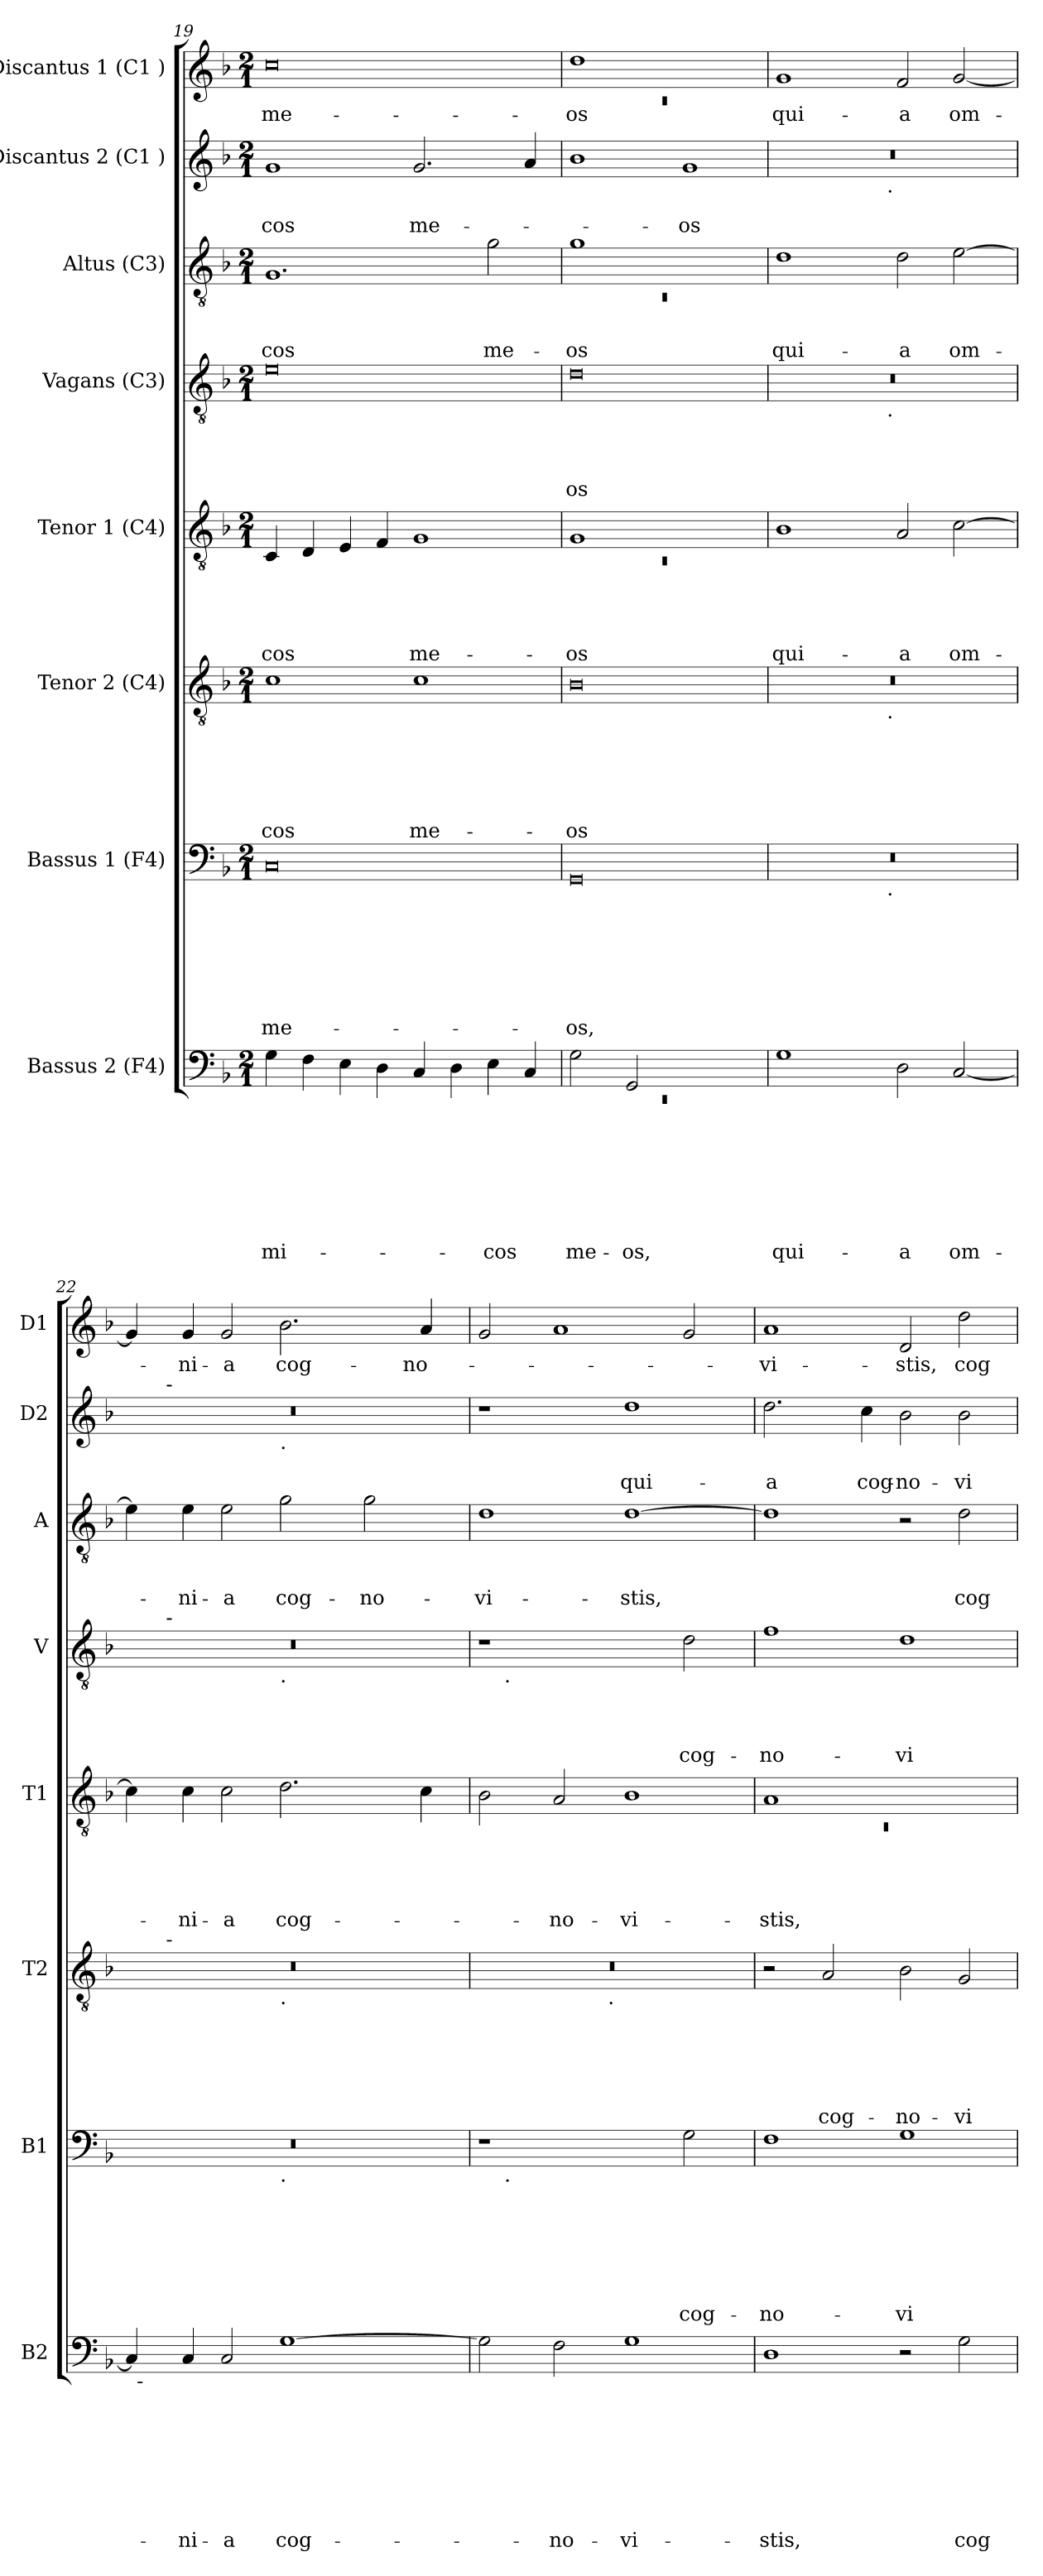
**kern	**text	**text	**text	**text	**text	**text	**text	**text	**kern	**text	**text	**text	**text	**text	**text	**text	**kern	**text	**text	**text	**text	**text	**text	**kern	**text	**text	**text	**text	**text	**kern	**text	**text	**text	**text	**kern	**text	**text	**text	**kern	**text	**text	**kern	**text
*part8	*part8	*part8	*part8	*part8	*part8	*part8	*part8	*part8	*part7	*part7	*part7	*part7	*part7	*part7	*part7	*part7	*part6	*part6	*part6	*part6	*part6	*part6	*part6	*part5	*part5	*part5	*part5	*part5	*part5	*part4	*part4	*part4	*part4	*part4	*part3	*part3	*part3	*part3	*part2	*part2	*part2	*part1	*part1
*staff8	*staff8	*staff8	*staff8	*staff8	*staff8	*staff8	*staff8	*staff8	*staff7	*staff7	*staff7	*staff7	*staff7	*staff7	*staff7	*staff7	*staff6	*staff6	*staff6	*staff6	*staff6	*staff6	*staff6	*staff5	*staff5	*staff5	*staff5	*staff5	*staff5	*staff4	*staff4	*staff4	*staff4	*staff4	*staff3	*staff3	*staff3	*staff3	*staff2	*staff2	*staff2	*staff1	*staff1
*I"Bassus 2 (F4)	*	*	*	*	*	*	*	*	*I"Bassus 1 (F4)	*	*	*	*	*	*	*	*I"Tenor 2 (C4)	*	*	*	*	*	*	*I"Tenor 1 (C4)	*	*	*	*	*	*I"Vagans (C3)	*	*	*	*	*I"Altus (C3)	*	*	*	*I"Discantus 2 (C1 )	*	*	*I"Discantus 1 (C1 )	*
*I'B2	*	*	*	*	*	*	*	*	*I'B1	*	*	*	*	*	*	*	*I'T2	*	*	*	*	*	*	*I'T1	*	*	*	*	*	*I'V	*	*	*	*	*I'A	*	*	*	*I'D2	*	*	*I'D1	*
*clefF4	*	*	*	*	*	*	*	*	*clefF4	*	*	*	*	*	*	*	*clefGv2	*	*	*	*	*	*	*clefGv2	*	*	*	*	*	*clefGv2	*	*	*	*	*clefGv2	*	*	*	*clefG2	*	*	*clefG2	*
*k[b-]	*	*	*	*	*	*	*	*	*k[b-]	*	*	*	*	*	*	*	*k[b-]	*	*	*	*	*	*	*k[b-]	*	*	*	*	*	*k[b-]	*	*	*	*	*k[b-]	*	*	*	*k[b-]	*	*	*k[b-]	*
*F:	*	*	*	*	*	*	*	*	*F:	*	*	*	*	*	*	*	*F:	*	*	*	*	*	*	*F:	*	*	*	*	*	*F:	*	*	*	*	*F:	*	*	*	*F:	*	*	*F:	*
*M2/1	*	*	*	*	*	*	*	*	*M2/1	*	*	*	*	*	*	*	*M2/1	*	*	*	*	*	*	*M2/1	*	*	*	*	*	*M2/1	*	*	*	*	*M2/1	*	*	*	*M2/1	*	*	*M2/1	*
=19	=19	=19	=19	=19	=19	=19	=19	=19	=19	=19	=19	=19	=19	=19	=19	=19	=19	=19	=19	=19	=19	=19	=19	=19	=19	=19	=19	=19	=19	=19	=19	=19	=19	=19	=19	=19	=19	=19	=19	=19	=19	=19	=19
!	!	!	!	!	!	!	!	!LO:LY:b	!	!	!	!	!	!	!	!LO:LY:b:rj	!	!	!	!	!	!	!LO:LY:b	!	!	!	!	!	!LO:LY:b	!	!	!	!	!	!	!	!	!LO:LY:b	!	!	!LO:LY:b	!	!LO:LY:b:rj
4G\	.	.	.	.	.	.	.	-mi-	0C	.	.	.	.	.	.	me-	1c	.	.	.	.	.	-cos	4C/	.	.	.	.	-cos	0e	.	.	.	.	1.G	.	.	-cos	1g	.	-cos	0cc	me-
4F\	.	.	.	.	.	.	.	.	.	.	.	.	.	.	.	.	.	.	.	.	.	.	.	4D/	.	.	.	.	.	.	.	.	.	.	.	.	.	.	.	.	.	.	.
4E\	.	.	.	.	.	.	.	.	.	.	.	.	.	.	.	.	.	.	.	.	.	.	.	4E/	.	.	.	.	.	.	.	.	.	.	.	.	.	.	.	.	.	.	.
4D\	.	.	.	.	.	.	.	.	.	.	.	.	.	.	.	.	.	.	.	.	.	.	.	4F/	.	.	.	.	.	.	.	.	.	.	.	.	.	.	.	.	.	.	.
!	!	!	!	!	!	!	!	!	!	!	!	!	!	!	!	!	!	!	!	!	!	!	!LO:LY:b	!	!	!	!	!	!LO:LY:b	!	!	!	!	!	!	!	!	!	!	!	!LO:LY:b	!	!
4C/	.	.	.	.	.	.	.	.	.	.	.	.	.	.	.	.	1c	.	.	.	.	.	me-	1G	.	.	.	.	me-	.	.	.	.	.	.	.	.	.	2.g/	.	me-	.	.
4D\	.	.	.	.	.	.	.	.	.	.	.	.	.	.	.	.	.	.	.	.	.	.	.	.	.	.	.	.	.	.	.	.	.	.	.	.	.	.	.	.	.	.	.
!	!	!	!	!	!	!	!	!LO:LY:b	!	!	!	!	!	!	!	!	!	!	!	!	!	!	!	!	!	!	!	!	!	!	!	!	!	!	!	!	!	!LO:LY:b	!	!	!	!	!
4E\	.	.	.	.	.	.	.	-cos	.	.	.	.	.	.	.	.	.	.	.	.	.	.	.	.	.	.	.	.	.	.	.	.	.	.	2g\	.	.	me-	.	.	.	.	.
4C/	.	.	.	.	.	.	.	.	.	.	.	.	.	.	.	.	.	.	.	.	.	.	.	.	.	.	.	.	.	.	.	.	.	.	.	.	.	.	4a/	.	.	.	.
=20	=20	=20	=20	=20	=20	=20	=20	=20	=20	=20	=20	=20	=20	=20	=20	=20	=20	=20	=20	=20	=20	=20	=20	=20	=20	=20	=20	=20	=20	=20	=20	=20	=20	=20	=20	=20	=20	=20	=20	=20	=20	=20	=20
*^	*	*	*	*	*	*	*	*	*	*	*	*	*	*	*	*	*	*	*	*	*	*	*	*^	*	*	*	*	*	*	*	*	*	*	*^	*	*	*	*	*	*	*^	*
!	!LO:N:vis=1	!	!	!	!	!	!	!	!LO:LY:b	!	!	!	!	!	!	!	!LO:LY:b	!	!	!	!	!	!	!LO:LY:b:rj	!	!LO:N:vis=1	!	!	!	!	!LO:LY:b	!	!	!	!	!LO:LY:b:rj	!	!LO:N:vis=1	!	!	!LO:LY:b	!	!	!	!	!LO:N:vis=1	!LO:LY:b
2G\	0rEE	.	.	.	.	.	.	.	me-	0GG	.	.	.	.	.	.	-os,	0B-	.	.	.	.	.	-os	1G	0rC	.	.	.	.	-os	0d	.	.	.	-os	1g	0rC	.	.	-os	1b-	.	.	1dd	0rc	-os
!	!	!	!	!	!	!	!	!	!LO:LY:b	!	!	!	!	!	!	!	!	!	!	!	!	!	!	!	!	!	!	!	!	!	!	!	!	!	!	!	!	!	!	!	!	!	!	!	!	!	!
2GG/	.	.	.	.	.	.	.	.	-os,	.	.	.	.	.	.	.	.	.	.	.	.	.	.	.	.	.	.	.	.	.	.	.	.	.	.	.	.	.	.	.	.	.	.	.	.	.	.
!	!	!	!	!	!	!	!	!	!	!	!	!	!	!	!	!	!	!	!	!	!	!	!	!	!	!	!	!	!	!	!	!	!	!	!	!	!	!	!	!	!	!	!	!LO:LY:b	!	!	!
1ryy	.	.	.	.	.	.	.	.	.	.	.	.	.	.	.	.	.	.	.	.	.	.	.	.	1ryy	.	.	.	.	.	.	.	.	.	.	.	1ryy	.	.	.	.	1g	.	-os	1ryy	.	.
*v	*v	*	*	*	*	*	*	*	*	*	*	*	*	*	*	*	*	*	*	*	*	*	*	*	*v	*v	*	*	*	*	*	*	*	*	*	*	*v	*v	*	*	*	*	*	*	*v	*v	*
=21	=21	=21	=21	=21	=21	=21	=21	=21	=21	=21	=21	=21	=21	=21	=21	=21	=21	=21	=21	=21	=21	=21	=21	=21	=21	=21	=21	=21	=21	=21	=21	=21	=21	=21	=21	=21	=21	=21	=21	=21	=21	=21	=21
!	!	!	!	!	!	!	!	!LO:LY:b	!	!	!	!	!	!	!	!	!	!	!	!	!	!	!	!	!	!	!	!	!LO:LY:b	!	!	!	!	!	!	!	!	!LO:LY:b	!	!	!	!	!LO:LY:b
*	*	*	*	*	*	*	*	*	*^	*	*	*	*	*	*	*	*^	*	*	*	*	*	*	*	*	*	*	*	*	*^	*	*	*	*	*	*	*	*	*^	*	*	*	*
1G	.	.	.	.	.	.	.	qui-	0r	2ryy	.	.	.	.	.	.	.	0r	2ryy	.	.	.	.	.	.	1B-	.	.	.	.	qui-	0r	2ryy	.	.	.	.	1d	.	.	qui-	0r	2ryy	.	.	1g	qui-
.	.	.	.	.	.	.	.	.	.	4...ryy	.	.	.	.	.	.	.	.	4...ryy	.	.	.	.	.	.	.	.	.	.	.	.	.	4...ryy	.	.	.	.	.	.	.	.	.	4...ryy	.	.	.	.
!	!	!	!	!	!	!	!	!	!	!	!	!	!	!	!	!	!	!	!	!	!	!	!	!	!	!	!	!	!	!	!	!	!	!	!	!	!	!	!	!	!	!	!LO:TX:b:t=.	!	!	!	!
!	!	!	!	!	!	!	!	!	!	!	!	!	!	!	!	!	!	!	!	!	!	!	!	!	!	!	!	!	!	!	!	!	!LO:TX:b:t=.	!	!	!	!	!	!	!	!	!	!	!	!	!	!
!	!	!	!	!	!	!	!	!	!	!	!	!	!	!	!	!	!	!	!LO:TX:b:t=.	!	!	!	!	!	!	!	!	!	!	!	!	!	!	!	!	!	!	!	!	!	!	!	!	!	!	!	!
!	!	!	!	!	!	!	!	!	!	!LO:TX:b:t=.	!	!	!	!	!	!	!	!	!	!	!	!	!	!	!	!	!	!	!	!	!	!	!	!	!	!	!	!	!	!	!	!	!	!	!	!	!
.	.	.	.	.	.	.	.	.	.	1ryy	.	.	.	.	.	.	.	.	1ryy	.	.	.	.	.	.	.	.	.	.	.	.	.	1ryy	.	.	.	.	.	.	.	.	.	1ryy	.	.	.	.
!	!	!	!	!	!	!	!	!LO:LY:b	!	!	!	!	!	!	!	!	!	!	!	!	!	!	!	!	!	!	!	!	!	!	!LO:LY:b	!	!	!	!	!	!	!	!	!	!LO:LY:b	!	!	!	!	!	!LO:LY:b
2D\	.	.	.	.	.	.	.	-a	.	.	.	.	.	.	.	.	.	.	.	.	.	.	.	.	.	2A/	.	.	.	.	-a	.	.	.	.	.	.	2d\	.	.	-a	.	.	.	.	2f/	-a
!	!	!	!	!	!	!	!	!LO:LY:b	!	!	!	!	!	!	!	!	!	!	!	!	!	!	!	!	!	!	!	!	!	!	!LO:LY:b	!	!	!	!	!	!	!	!	!	!LO:LY:b	!	!	!	!	!	!LO:LY:b
[>2C/	.	.	.	.	.	.	.	om-	.	.	.	.	.	.	.	.	.	.	.	.	.	.	.	.	.	[>2c\	.	.	.	.	om-	.	.	.	.	.	.	[>2e\	.	.	om-	.	.	.	.	[>2g/	om-
.	.	.	.	.	.	.	.	.	.	32ryy	.	.	.	.	.	.	.	.	32ryy	.	.	.	.	.	.	.	.	.	.	.	.	.	32ryy	.	.	.	.	.	.	.	.	.	32ryy	.	.	.	.
!!LO:PB:g=z
=22	=22	=22	=22	=22	=22	=22	=22	=22	=22	=22	=22	=22	=22	=22	=22	=22	=22	=22	=22	=22	=22	=22	=22	=22	=22	=22	=22	=22	=22	=22	=22	=22	=22	=22	=22	=22	=22	=22	=22	=22	=22	=22	=22	=22	=22	=22	=22
*^	*	*	*	*	*	*	*	*	*	*	*	*	*	*	*	*	*	*	*^	*	*	*	*	*	*	*	*	*	*	*	*	*	*^	*	*	*	*	*	*	*	*	*	*^	*	*	*	*
4C/]	32ryy	.	.	.	.	.	.	.	.	0r	1ryy	.	.	.	.	.	.	.	0r	8.ryy	1ryy	.	.	.	.	.	.	4c\]	.	.	.	.	.	0r	8.ryy	1ryy	.	.	.	.	4e\]	.	.	.	0r	8.ryy	1ryy	.	.	4g/]	.
!	!LO:TX:b:t=-	!	!	!	!	!	!	!	!	!	!	!	!	!	!	!	!	!	!	!	!	!	!	!	!	!	!	!	!	!	!	!	!	!	!	!	!	!	!	!	!	!	!	!	!	!	!	!	!	!	!
.	1ryy	.	.	.	.	.	.	.	.	.	.	.	.	.	.	.	.	.	.	.	.	.	.	.	.	.	.	.	.	.	.	.	.	.	.	.	.	.	.	.	.	.	.	.	.	.	.	.	.	.	.
!	!	!	!	!	!	!	!	!	!	!	!	!	!	!	!	!	!	!	!	!	!	!	!	!	!	!	!	!	!	!	!	!	!	!	!	!	!	!	!	!	!	!	!	!	!	!LO:TX:a:t=-	!	!	!	!	!
!	!	!	!	!	!	!	!	!	!	!	!	!	!	!	!	!	!	!	!	!	!	!	!	!	!	!	!	!	!	!	!	!	!	!	!LO:TX:a:t=-	!	!	!	!	!	!	!	!	!	!	!	!	!	!	!	!
!	!	!	!	!	!	!	!	!	!	!	!	!	!	!	!	!	!	!	!	!LO:TX:a:t=-	!	!	!	!	!	!	!	!	!	!	!	!	!	!	!	!	!	!	!	!	!	!	!	!	!	!	!	!	!	!	!
.	.	.	.	.	.	.	.	.	.	.	.	.	.	.	.	.	.	.	.	1ryy	.	.	.	.	.	.	.	.	.	.	.	.	.	.	1ryy	.	.	.	.	.	.	.	.	.	.	1ryy	.	.	.	.	.
!	!	!	!	!	!	!	!	!	!LO:LY:b	!	!	!	!	!	!	!	!	!	!	!	!	!	!	!	!	!	!	!	!	!	!	!	!LO:LY:b	!	!	!	!	!	!	!	!	!	!	!LO:LY:b	!	!	!	!	!	!	!LO:LY:b
4C/	.	.	.	.	.	.	.	.	-ni-	.	.	.	.	.	.	.	.	.	.	.	.	.	.	.	.	.	.	4c\	.	.	.	.	-ni-	.	.	.	.	.	.	.	4e\	.	.	-ni-	.	.	.	.	.	4g/	-ni-
!	!	!	!	!	!	!	!	!	!LO:LY:b	!	!	!	!	!	!	!	!	!	!	!	!	!	!	!	!	!	!	!	!	!	!	!	!LO:LY:b	!	!	!	!	!	!	!	!	!	!	!LO:LY:b	!	!	!	!	!	!	!LO:LY:b
2C/	.	.	.	.	.	.	.	.	-a	.	.	.	.	.	.	.	.	.	.	.	.	.	.	.	.	.	.	2c\	.	.	.	.	-a	.	.	.	.	.	.	.	2e\	.	.	-a	.	.	.	.	.	2g/	-a
!	!	!	!	!	!	!	!	!	!	!	!	!	!	!	!	!	!	!	!	!	!	!	!	!	!	!	!	!	!	!	!	!	!	!	!	!	!	!	!	!	!	!	!	!	!	!	!LO:TX:b:t=.	!	!	!	!
!	!	!	!	!	!	!	!	!	!	!	!	!	!	!	!	!	!	!	!	!	!	!	!	!	!	!	!	!	!	!	!	!	!	!	!	!LO:TX:b:t=.	!	!	!	!	!	!	!	!	!	!	!	!	!	!	!
!	!	!	!	!	!	!	!	!	!	!	!	!	!	!	!	!	!	!	!	!	!LO:TX:b:t=.	!	!	!	!	!	!	!	!	!	!	!	!	!	!	!	!	!	!	!	!	!	!	!	!	!	!	!	!	!	!
!	!	!	!	!	!	!	!	!	!	!	!LO:TX:b:t=.	!	!	!	!	!	!	!	!	!	!	!	!	!	!	!	!	!	!	!	!	!	!	!	!	!	!	!	!	!	!	!	!	!	!	!	!	!	!	!	!
!	!	!	!	!	!	!	!	!	!LO:LY:b	!	!	!	!	!	!	!	!	!	!	!	!	!	!	!	!	!	!	!	!	!	!	!	!LO:LY:b	!	!	!	!	!	!	!	!	!	!	!LO:LY:b	!	!	!	!	!	!	!LO:LY:b
[>1G	.	.	.	.	.	.	.	.	cog-	.	1ryy	.	.	.	.	.	.	.	.	.	1ryy	.	.	.	.	.	.	2.d\	.	.	.	.	cog-	.	.	1ryy	.	.	.	.	2g\	.	.	cog-	.	.	1ryy	.	.	2.b-\	cog-
.	2ryy	.	.	.	.	.	.	.	.	.	.	.	.	.	.	.	.	.	.	.	.	.	.	.	.	.	.	.	.	.	.	.	.	.	.	.	.	.	.	.	.	.	.	.	.	.	.	.	.	.	.
.	.	.	.	.	.	.	.	.	.	.	.	.	.	.	.	.	.	.	.	2ryy	.	.	.	.	.	.	.	.	.	.	.	.	.	.	2ryy	.	.	.	.	.	.	.	.	.	.	2ryy	.	.	.	.	.
!	!	!	!	!	!	!	!	!	!	!	!	!	!	!	!	!	!	!	!	!	!	!	!	!	!	!	!	!	!	!	!	!	!	!	!	!	!	!	!	!	!	!	!	!LO:LY:b	!	!	!	!	!	!	!
.	.	.	.	.	.	.	.	.	.	.	.	.	.	.	.	.	.	.	.	.	.	.	.	.	.	.	.	.	.	.	.	.	.	.	.	.	.	.	.	.	2g\	.	.	-no-	.	.	.	.	.	.	.
.	4...ryy	.	.	.	.	.	.	.	.	.	.	.	.	.	.	.	.	.	.	.	.	.	.	.	.	.	.	.	.	.	.	.	.	.	.	.	.	.	.	.	.	.	.	.	.	.	.	.	.	.	.
.	.	.	.	.	.	.	.	.	.	.	.	.	.	.	.	.	.	.	.	4ryy	.	.	.	.	.	.	.	.	.	.	.	.	.	.	4ryy	.	.	.	.	.	.	.	.	.	.	4ryy	.	.	.	.	.
!	!	!	!	!	!	!	!	!	!	!	!	!	!	!	!	!	!	!	!	!	!	!	!	!	!	!	!	!	!	!	!	!	!	!	!	!	!	!	!	!	!	!	!	!	!	!	!	!	!	!	!LO:LY:b
.	.	.	.	.	.	.	.	.	.	.	.	.	.	.	.	.	.	.	.	.	.	.	.	.	.	.	.	4c\	.	.	.	.	.	.	.	.	.	.	.	.	.	.	.	.	.	.	.	.	.	4a/	-no-
.	.	.	.	.	.	.	.	.	.	.	.	.	.	.	.	.	.	.	.	16ryy	.	.	.	.	.	.	.	.	.	.	.	.	.	.	16ryy	.	.	.	.	.	.	.	.	.	.	16ryy	.	.	.	.	.
=23	=23	=23	=23	=23	=23	=23	=23	=23	=23	=23	=23	=23	=23	=23	=23	=23	=23	=23	=23	=23	=23	=23	=23	=23	=23	=23	=23	=23	=23	=23	=23	=23	=23	=23	=23	=23	=23	=23	=23	=23	=23	=23	=23	=23	=23	=23	=23	=23	=23	=23	=23
!	!	!	!	!	!	!	!	!	!	!	!	!	!	!	!	!	!	!	!	!	!	!	!	!	!	!	!	!	!	!	!	!	!	!	!	!	!	!	!	!	!	!	!	!LO:LY:b	!	!	!	!	!	!	!
*v	*v	*	*	*	*	*	*	*	*	*	*	*	*	*	*	*	*	*	*	*v	*v	*	*	*	*	*	*	*	*	*	*	*	*	*	*v	*v	*	*	*	*	*	*	*	*	*v	*v	*v	*	*	*	*
2G\]	.	.	.	.	.	.	.	.	1r	8ryy	.	.	.	.	.	.	.	0r	2...ryy	.	.	.	.	.	.	2B-\	.	.	.	.	.	1r	8ryy	.	.	.	.	1d	.	.	-vi-	1r	.	.	2g/	.
!	!	!	!	!	!	!	!	!	!	!	!	!	!	!	!	!	!	!	!	!	!	!	!	!	!	!	!	!	!	!	!	!	!LO:TX:b:t=.	!	!	!	!	!	!	!	!	!	!	!	!	!
!	!	!	!	!	!	!	!	!	!	!LO:TX:b:t=.	!	!	!	!	!	!	!	!	!	!	!	!	!	!	!	!	!	!	!	!	!	!	!	!	!	!	!	!	!	!	!	!	!	!	!	!
.	.	.	.	.	.	.	.	.	.	1...ryy	.	.	.	.	.	.	.	.	.	.	.	.	.	.	.	.	.	.	.	.	.	.	1...ryy	.	.	.	.	.	.	.	.	.	.	.	.	.
!	!	!	!	!	!	!	!	!LO:LY:b	!	!	!	!	!	!	!	!	!	!	!	!	!	!	!	!	!	!	!	!	!	!	!LO:LY:b	!	!	!	!	!	!	!	!	!	!	!	!	!	!	!
2F\	.	.	.	.	.	.	.	-no-	.	.	.	.	.	.	.	.	.	.	.	.	.	.	.	.	.	2A/	.	.	.	.	-no-	.	.	.	.	.	.	.	.	.	.	.	.	.	1a	.
!	!	!	!	!	!	!	!	!	!	!	!	!	!	!	!	!	!	!	!LO:TX:b:t=.	!	!	!	!	!	!	!	!	!	!	!	!	!	!	!	!	!	!	!	!	!	!	!	!	!	!	!
.	.	.	.	.	.	.	.	.	.	.	.	.	.	.	.	.	.	.	1ryy	.	.	.	.	.	.	.	.	.	.	.	.	.	.	.	.	.	.	.	.	.	.	.	.	.	.	.
!	!	!	!	!	!	!	!	!LO:LY:b	!	!	!	!	!	!	!	!	!	!	!	!	!	!	!	!	!	!	!	!	!	!	!LO:LY:b	!	!	!	!	!	!	!	!	!	!LO:LY:b	!	!	!LO:LY:b	!	!
1G	.	.	.	.	.	.	.	-vi-	2ryy	.	.	.	.	.	.	.	.	.	.	.	.	.	.	.	.	1B-	.	.	.	.	-vi-	2ryy	.	.	.	.	.	[>1d	.	.	-stis,	1dd	.	qui-	.	.
!	!	!	!	!	!	!	!	!	!	!	!	!	!	!	!	!	!LO:LY:b	!	!	!	!	!	!	!	!	!	!	!	!	!	!	!	!	!	!	!	!LO:LY:b	!	!	!	!	!	!	!	!	!
.	.	.	.	.	.	.	.	.	2G\	.	.	.	.	.	.	.	cog-	.	.	.	.	.	.	.	.	.	.	.	.	.	.	2d\	.	.	.	.	cog-	.	.	.	.	.	.	.	2g/	.
.	.	.	.	.	.	.	.	.	.	.	.	.	.	.	.	.	.	.	16ryy	.	.	.	.	.	.	.	.	.	.	.	.	.	.	.	.	.	.	.	.	.	.	.	.	.	.	.
=24	=24	=24	=24	=24	=24	=24	=24	=24	=24	=24	=24	=24	=24	=24	=24	=24	=24	=24	=24	=24	=24	=24	=24	=24	=24	=24	=24	=24	=24	=24	=24	=24	=24	=24	=24	=24	=24	=24	=24	=24	=24	=24	=24	=24	=24	=24
*	*	*	*	*	*	*	*	*	*	*	*	*	*	*	*	*	*	*	*	*	*	*	*	*	*	*^	*	*	*	*	*	*	*	*	*	*	*	*	*	*	*	*	*	*	*	*
!	!	!	!	!	!	!	!	!LO:LY:b	!	!	!	!	!	!	!	!	!LO:LY:b	!	!	!	!	!	!	!	!	!	!LO:N:vis=1	!	!	!	!	!LO:LY:b	!	!	!	!	!	!LO:LY:b	!	!	!	!	!	!	!LO:LY:b	!	!LO:LY:b
*	*	*	*	*	*	*	*	*	*v	*v	*	*	*	*	*	*	*	*	*	*	*	*	*	*	*	*	*	*	*	*	*	*	*v	*v	*	*	*	*	*	*	*	*	*	*	*	*	*
*	*	*	*	*	*	*	*	*	*	*	*	*	*	*	*	*	*v	*v	*	*	*	*	*	*	*	*	*	*	*	*	*	*	*	*	*	*	*	*	*	*	*	*	*	*	*
1D	.	.	.	.	.	.	.	-stis,	1F	.	.	.	.	.	.	-no-	2r	.	.	.	.	.	.	1A	0rC	.	.	.	.	-stis,	1f	.	.	.	-no-	1d]	.	.	.	2.dd\	.	-a	1a	-vi-
!	!	!	!	!	!	!	!	!	!	!	!	!	!	!	!	!	!	!	!	!	!	!	!LO:LY:b	!	!	!	!	!	!	!	!	!	!	!	!	!	!	!	!	!	!	!	!	!
.	.	.	.	.	.	.	.	.	.	.	.	.	.	.	.	.	2A/	.	.	.	.	.	cog-	.	.	.	.	.	.	.	.	.	.	.	.	.	.	.	.	.	.	.	.	.
!	!	!	!	!	!	!	!	!	!	!	!	!	!	!	!	!	!	!	!	!	!	!	!	!	!	!	!	!	!	!	!	!	!	!	!	!	!	!	!	!	!	!LO:LY:b	!	!
.	.	.	.	.	.	.	.	.	.	.	.	.	.	.	.	.	.	.	.	.	.	.	.	.	.	.	.	.	.	.	.	.	.	.	.	.	.	.	.	4cc\	.	cog-	.	.
!	!	!	!	!	!	!	!	!	!	!	!	!	!	!	!	!LO:LY:b	!	!	!	!	!	!	!LO:LY:b	!	!	!	!	!	!	!	!	!	!	!	!LO:LY:b	!	!	!	!	!	!	!LO:LY:b:rj	!	!LO:LY:b
2r	.	.	.	.	.	.	.	.	1G	.	.	.	.	.	.	-vi-	2B-\	.	.	.	.	.	-no-	1ryy	.	.	.	.	.	.	1d	.	.	.	-vi-	2r	.	.	.	2b-\	.	-no-	2d/	-stis,
!	!	!	!	!	!	!	!	!LO:LY:b	!	!	!	!	!	!	!	!	!	!	!	!	!	!	!LO:LY:b	!	!	!	!	!	!	!	!	!	!	!	!	!	!	!	!LO:LY:b	!	!	!LO:LY:b	!	!LO:LY:b
2G\	.	.	.	.	.	.	.	cog-	.	.	.	.	.	.	.	.	2G/	.	.	.	.	.	-vi-	.	.	.	.	.	.	.	.	.	.	.	.	2d\	.	.	cog-	2b-\	.	-vi-	2dd\	cog-
*	*	*	*	*	*	*	*	*	*	*	*	*	*	*	*	*	*	*	*	*	*	*	*	*v	*v	*	*	*	*	*	*	*	*	*	*	*	*	*	*	*	*	*	*	*
=	=	=	=	=	=	=	=	=	=	=	=	=	=	=	=	=	=	=	=	=	=	=	=	=	=	=	=	=	=	=	=	=	=	=	=	=	=	=	=	=	=	=	=
*-	*-	*-	*-	*-	*-	*-	*-	*-	*-	*-	*-	*-	*-	*-	*-	*-	*-	*-	*-	*-	*-	*-	*-	*-	*-	*-	*-	*-	*-	*-	*-	*-	*-	*-	*-	*-	*-	*-	*-	*-	*-	*-	*-
